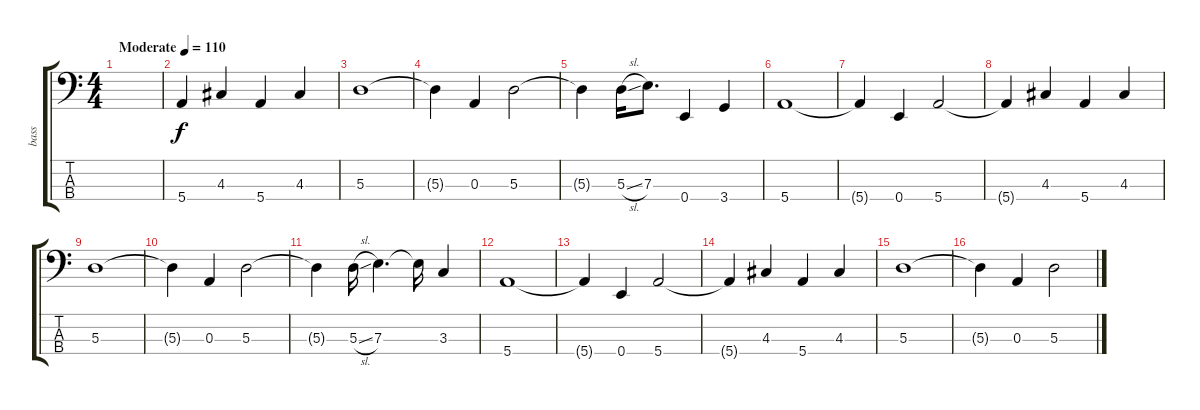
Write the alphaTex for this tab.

\track ("bass" "bass") {instrument electricbassfinger}
\staff {score tabs}
\tuning (G2 D2 A1 E1) {hide}
\ts (4 4)
\tempo (110 "Moderate")
\clef f4
\ks c
|
5.4.4 4.3.4 5.4.4 4.3.4 |
5.3.1 |
5.3{t}.4 0.3.4 5.3.2 |
5.3{t}.4 5.3{sl}.16 7.3.8{d} 0.4.4 3.4.4 |
5.4.1 |
5.4{t}.4 0.4.4 5.4.2 |
5.4{t}.4 4.3.4 5.4.4 4.3.4 |
5.3.1 |
5.3{t}.4 0.3.4 5.3.2 |
5.3{t}.4 5.3{sl}.16 7.3.4{d} 7.3{t}.16 3.3.4 |
5.4.1 |
5.4{t}.4 0.4.4 5.4.2 |
5.4{t}.4 4.3.4 5.4.4 4.3.4 |
5.3.1 |
5.3{t}.4 0.3.4 5.3.2
